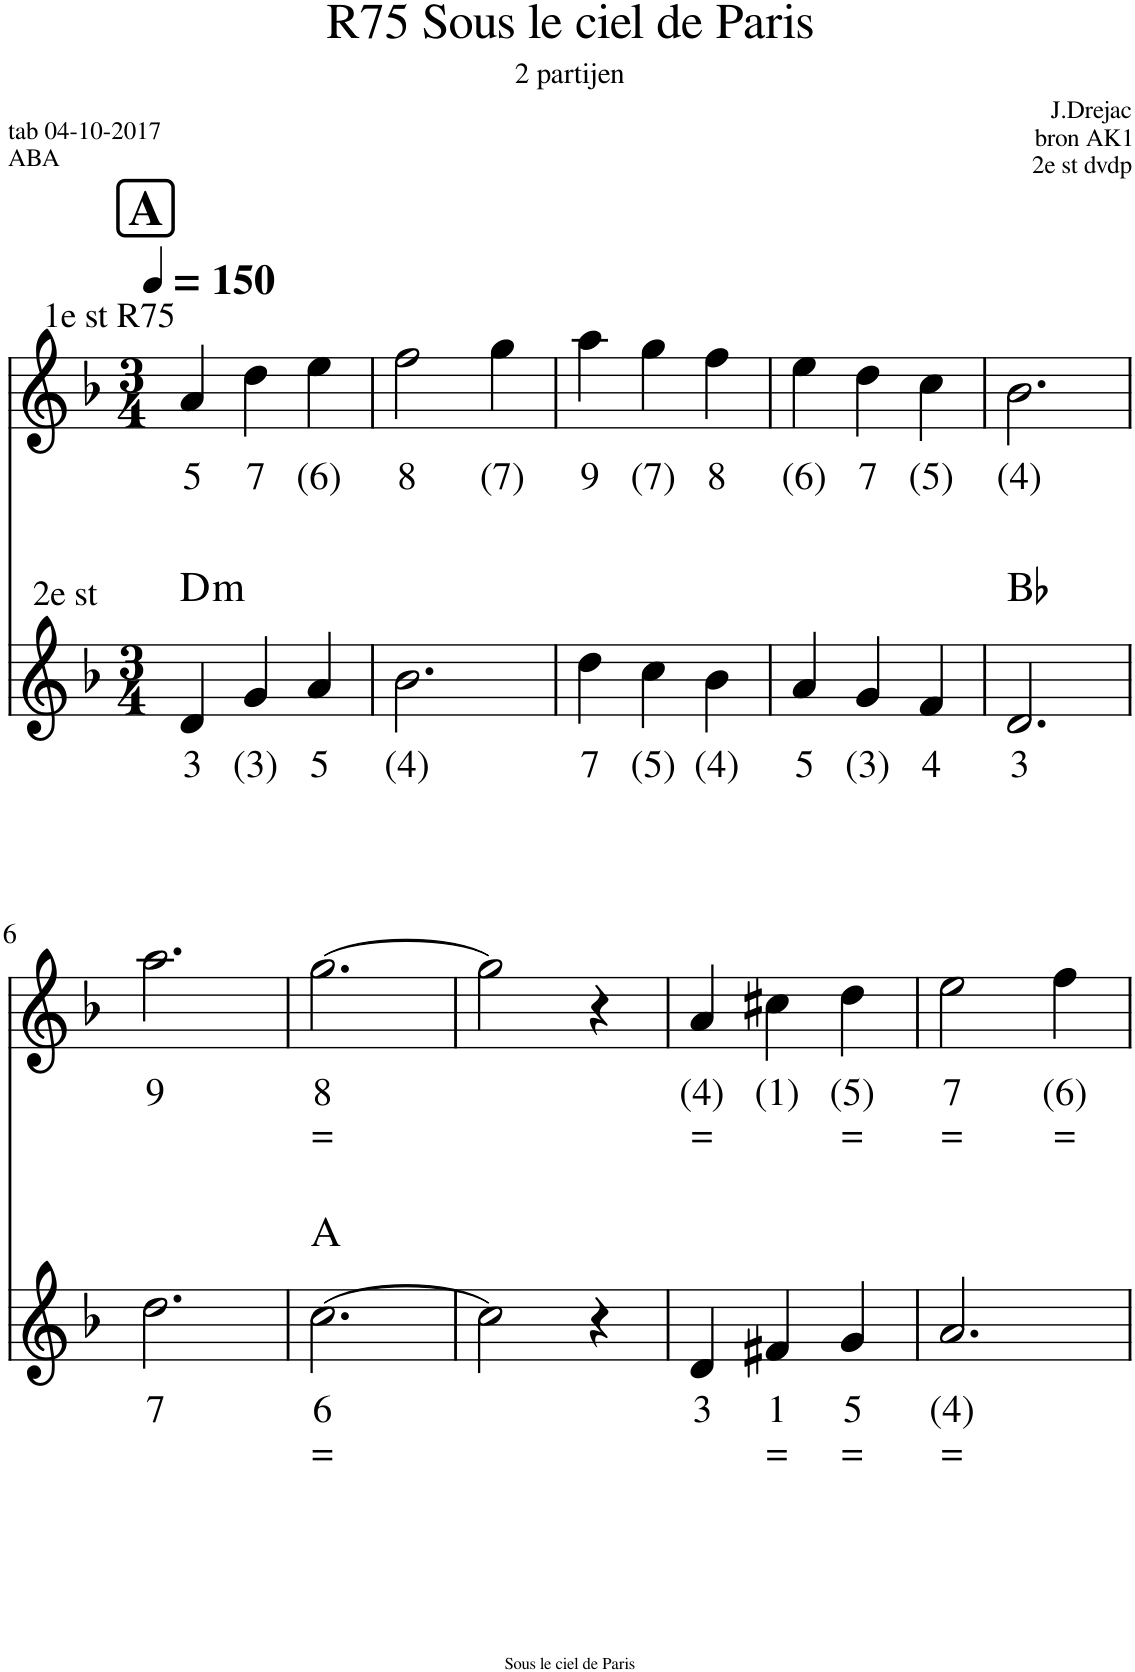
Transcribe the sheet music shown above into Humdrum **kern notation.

**kern	**text	**text	**harte	**kern	**text	**text
*part2	*part2	*part2	*part2	*part1	*part1	*part1
*staff2	*staff2	*staff2	*	*staff1	*staff1	*staff1
*I"Stem	*	*	*	*I"Stem	*	*
*clefG2	*	*	*	*clefG2	*	*
*k[b-]	*	*	*	*k[b-]	*	*
*M3/4	*	*	*	*M3/4	*	*
*MM150	*	*	*	*MM150	*	*
!!LO:REH:place=s1:a:B:cj:fs=14:t=A
=1	=1	=1	=1	=1	=1	=1
!	!	!	!	!LO:TX:a:t=1e st R75	!	!
!LO:TX:a:t=2e st	!	!	!	!	!	!
!	!LO:LY:b	!	!LO:H:kt=m	!	!LO:LY:b	!
4d/	3	.	D:min	4a/	5	.
!	!LO:LY:b	!	!	!	!LO:LY:b	!
4g/	(3)	.	.	4dd\	7	.
!	!LO:LY:b	!	!	!	!LO:LY:b	!
4a/	5	.	.	4ee\	(6)	.
=2	=2	=2	=2	=2	=2	=2
!	!LO:LY:b	!	!	!	!LO:LY:b	!
2.b-\	(4)	.	.	2ff\	8	.
!	!	!	!	!	!LO:LY:b	!
.	.	.	.	4gg\	(7)	.
=3	=3	=3	=3	=3	=3	=3
!	!LO:LY:b	!	!	!	!LO:LY:b	!
4dd\	7	.	.	4aa\	9	.
!	!LO:LY:b	!	!	!	!LO:LY:b	!
4cc\	(5)	.	.	4gg\	(7)	.
!	!LO:LY:b	!	!	!	!LO:LY:b	!
4b-\	(4)	.	.	4ff\	8	.
=4	=4	=4	=4	=4	=4	=4
!	!LO:LY:b	!	!	!	!LO:LY:b	!
4a/	5	.	.	4ee\	(6)	.
!	!LO:LY:b	!	!	!	!LO:LY:b	!
4g/	(3)	.	.	4dd\	7	.
!	!LO:LY:b	!	!	!	!LO:LY:b	!
4f/	4	.	.	4cc\	(5)	.
=5	=5	=5	=5	=5	=5	=5
!	!LO:LY:b	!	!	!	!LO:LY:b	!
2.d/	3	.	Bb:maj	2.b-\	(4)	.
!!LO:LB:g=z
=6	=6	=6	=6	=6	=6	=6
!	!LO:LY:b	!	!	!	!LO:LY:b	!
2.dd\	7	.	.	2.aa\	9	.
=7	=7	=7	=7	=7	=7	=7
!	!LO:LY:b	!LO:LY:b	!	!	!LO:LY:b	!LO:LY:b
[2.cc\	6	=	A:maj	[2.gg\	8	=
=8	=8	=8	=8	=8	=8	=8
2cc\]	.	.	.	2gg\]	.	.
4r	.	.	.	4r	.	.
=9	=9	=9	=9	=9	=9	=9
!	!LO:LY:b	!	!	!	!LO:LY:b	!LO:LY:b
4d/	3	.	.	4a/	(4)	=
!	!LO:LY:b	!LO:LY:b	!	!	!LO:LY:b	!
4f#X/	1	=	.	4cc#X\	(1)	.
!	!LO:LY:b	!LO:LY:b	!	!	!LO:LY:b	!LO:LY:b
4g/	5	=	.	4dd\	(5)	=
=10	=10	=10	=10	=10	=10	=10
!	!LO:LY:b	!LO:LY:b	!	!	!LO:LY:b	!LO:LY:b
2.a/	(4)	=	.	2ee\	7	=
!	!	!	!	!	!LO:LY:b	!LO:LY:b
.	.	.	.	4ff\	(6)	=
=	=	=	=	=	=	=
*-	*-	*-	*-	*-	*-	*-
